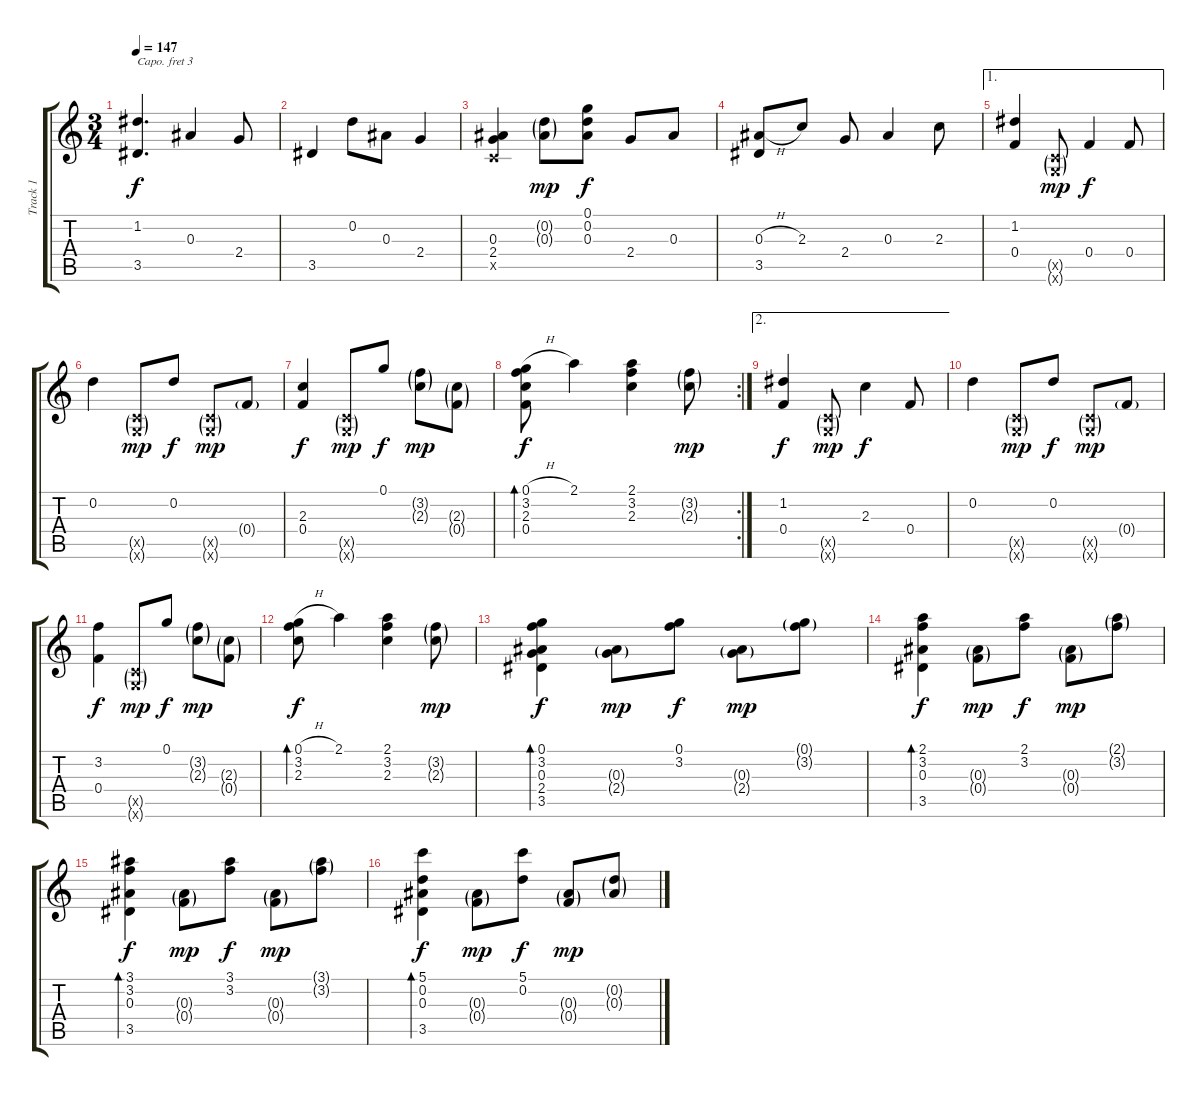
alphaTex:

\track ("Track 1" "Track 1") {instrument acousticguitarsteel}
\staff {score tabs}
\capo 3
\tuning (E4 B3 G3 D3 A2 E2) {hide}
\ts (3 4)
\tempo 147
\clef g2
\ks c
(1.2 3.5).4{d dy f} 0.3.4 2.4.8 |
3.5.4 0.2.8 0.3.8 2.4.4 |
(0.3 2.4 0.5{x}).4 (0.2{g} 0.3{g}).8{dy mp} (0.1 0.2 0.3).8{dy f} 2.4.8 0.3.8 |
(0.3{h} 3.5).8 2.3.8 2.4.8 0.3.4 2.3.8 |
\ae 1
(1.2 0.4).4 (0.5{g x} 0.6{g x}).8{dy mp} 0.4.4{dy f} 0.4.8 |
0.2.4 (0.5{g x} 0.6{g x}).8{dy mp} 0.2.8{dy f} (0.5{g x} 0.6{g x}).8{dy mp} 0.4{g}.8 |
(2.3 0.4).4{dy f} (0.5{g x} 0.6{g x}).8{dy mp} 0.1.8{dy f} (3.2{g} 2.3{g}).8{dy mp} (2.3{g} 0.4{g}).8 |
\rc 2
(0.1{h} 3.2 2.3 0.4).8{bd 120 dy f} 2.1.4 (2.1 3.2 2.3).4 (3.2{g} 2.3{g}).8{dy mp} |
\ae 2
(1.2 0.4).4{dy f} (0.5{g x} 0.6{g x}).8{dy mp} 2.3.4{dy f} 0.4.8 |
0.2.4 (0.5{g x} 0.6{g x}).8{dy mp} 0.2.8{dy f} (0.5{g x} 0.6{g x}).8{dy mp} 0.4{g}.8 |
(3.2 0.4).4{dy f} (0.5{g x} 0.6{g x}).8{dy mp} 0.1.8{dy f} (3.2{g} 2.3{g}).8{dy mp} (2.3{g} 0.4{g}).8 |
(0.1{h} 3.2 2.3).8{bd 120 dy f} 2.1.4 (2.1 3.2 2.3).4 (3.2{g} 2.3{g}).8{dy mp} |
(0.1 3.2 0.3 2.4 3.5).4{bd 60 dy f} (0.3{g} 2.4{g}).8{dy mp} (0.1 3.2).8{dy f} (0.3{g} 2.4{g}).8{dy mp} (0.1{g} 3.2{g}).8 |
(2.1 3.2 0.3 3.5).4{bd 60 dy f} (0.3{g} 0.4{g}).8{dy mp} (2.1 3.2).8{dy f} (0.3{g} 0.4{g}).8{dy mp} (2.1{g} 3.2{g}).8 |
(3.1 3.2 0.3 3.5).4{bd 60 dy f} (0.3{g} 0.4{g}).8{dy mp} (3.1 3.2).8{dy f} (0.3{g} 0.4{g}).8{dy mp} (3.1{g} 3.2{g}).8 |
(5.1 0.2 0.3 3.5).4{bd 60 dy f} (0.3{g} 0.4{g}).8{dy mp} (5.1 0.2).8{dy f} (0.3{g} 0.4{g}).8{dy mp} (0.2{g} 0.3{g}).8
